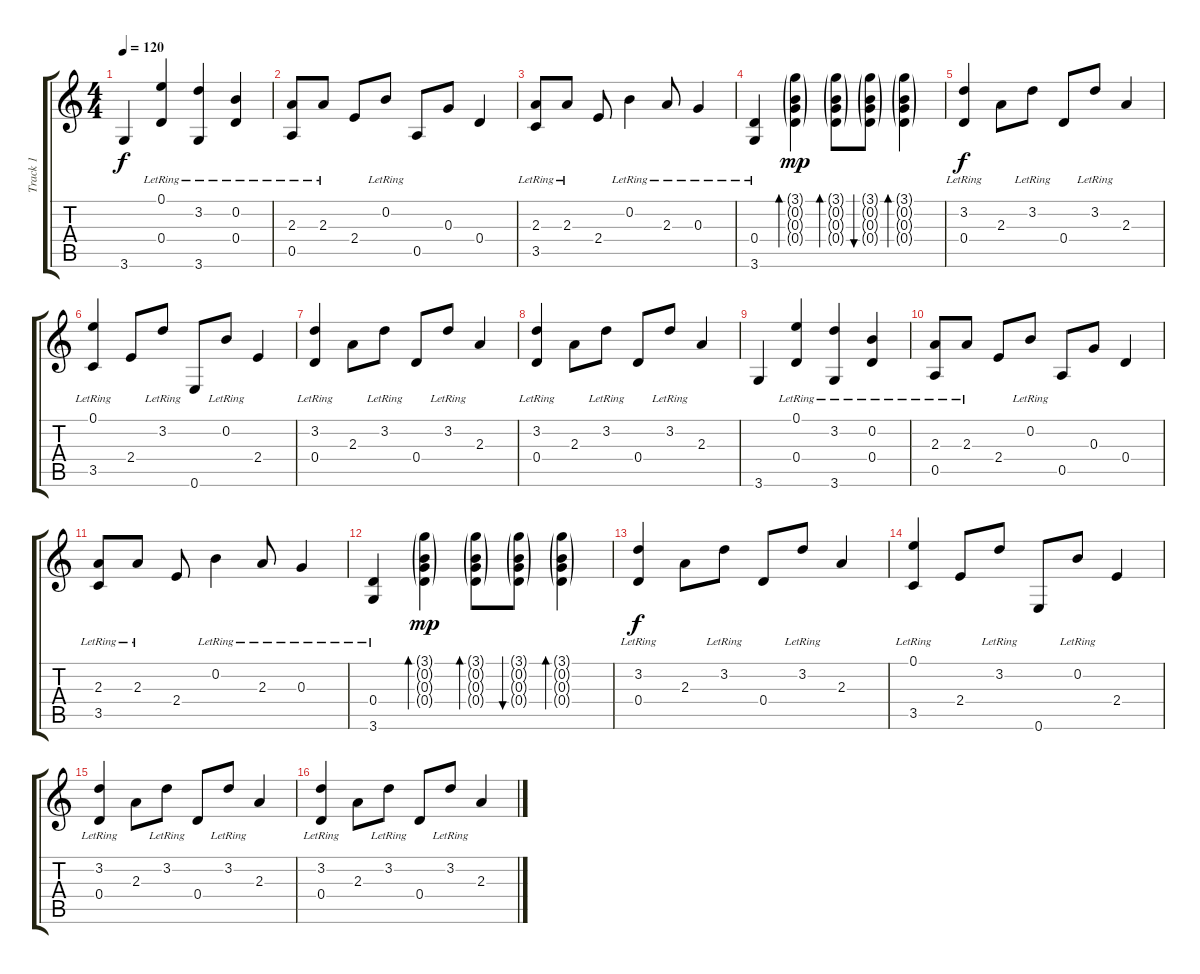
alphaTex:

\track ("Track 1" "Track 1") {instrument acousticguitarsteel}
\staff {score tabs}
\tuning (E4 B3 G3 D3 A2 E2) {hide}
\ts (4 4)
\tempo 120
\clef g2
\ks c
3.6.4{dy f} (0.1{lr} 0.4).4 (3.2{lr} 3.6).4 (0.2{lr} 0.4).4 |
(2.3{lr} 0.5).8 2.3{lr}.8 2.4.8 0.2{lr}.8 0.5.8 0.3.8 0.4.4 |
(2.3{lr} 3.5).8 2.3{lr}.8 2.4.8 0.2{lr}.4 2.3{lr}.8 0.3{lr}.4 |
(0.4{lr} 3.6).4 (3.1{g} 0.2{g} 0.3{g} 0.4{g}).4{bd 60 dy mp} (3.1{g} 0.2{g} 0.3{g} 0.4{g}).8{bd 60} (3.1{g} 0.2{g} 0.3{g} 0.4{g}).8{bu 120} (3.1{g} 0.2{g} 0.3{g} 0.4{g}).4{bd 60} |
(3.2{lr} 0.4).4{dy f} 2.3.8 3.2{lr}.8 0.4.8 3.2{lr}.8 2.3.4 |
(0.1{lr} 3.5).4 2.4.8 3.2{lr}.8 0.6.8 0.2{lr}.8 2.4.4 |
(3.2{lr} 0.4).4 2.3.8 3.2{lr}.8 0.4.8 3.2{lr}.8 2.3.4 |
(3.2{lr} 0.4).4 2.3.8 3.2{lr}.8 0.4.8 3.2{lr}.8 2.3.4 |
3.6.4 (0.1{lr} 0.4).4 (3.2{lr} 3.6).4 (0.2{lr} 0.4).4 |
(2.3{lr} 0.5).8 2.3{lr}.8 2.4.8 0.2{lr}.8 0.5.8 0.3.8 0.4.4 |
(2.3{lr} 3.5).8 2.3{lr}.8 2.4.8 0.2{lr}.4 2.3{lr}.8 0.3{lr}.4 |
(0.4{lr} 3.6).4 (3.1{g} 0.2{g} 0.3{g} 0.4{g}).4{bd 60 dy mp} (3.1{g} 0.2{g} 0.3{g} 0.4{g}).8{bd 60} (3.1{g} 0.2{g} 0.3{g} 0.4{g}).8{bu 120} (3.1{g} 0.2{g} 0.3{g} 0.4{g}).4{bd 60} |
(3.2{lr} 0.4).4{dy f} 2.3.8 3.2{lr}.8 0.4.8 3.2{lr}.8 2.3.4 |
(0.1{lr} 3.5).4 2.4.8 3.2{lr}.8 0.6.8 0.2{lr}.8 2.4.4 |
(3.2{lr} 0.4).4 2.3.8 3.2{lr}.8 0.4.8 3.2{lr}.8 2.3.4 |
(3.2{lr} 0.4).4 2.3.8 3.2{lr}.8 0.4.8 3.2{lr}.8 2.3.4
